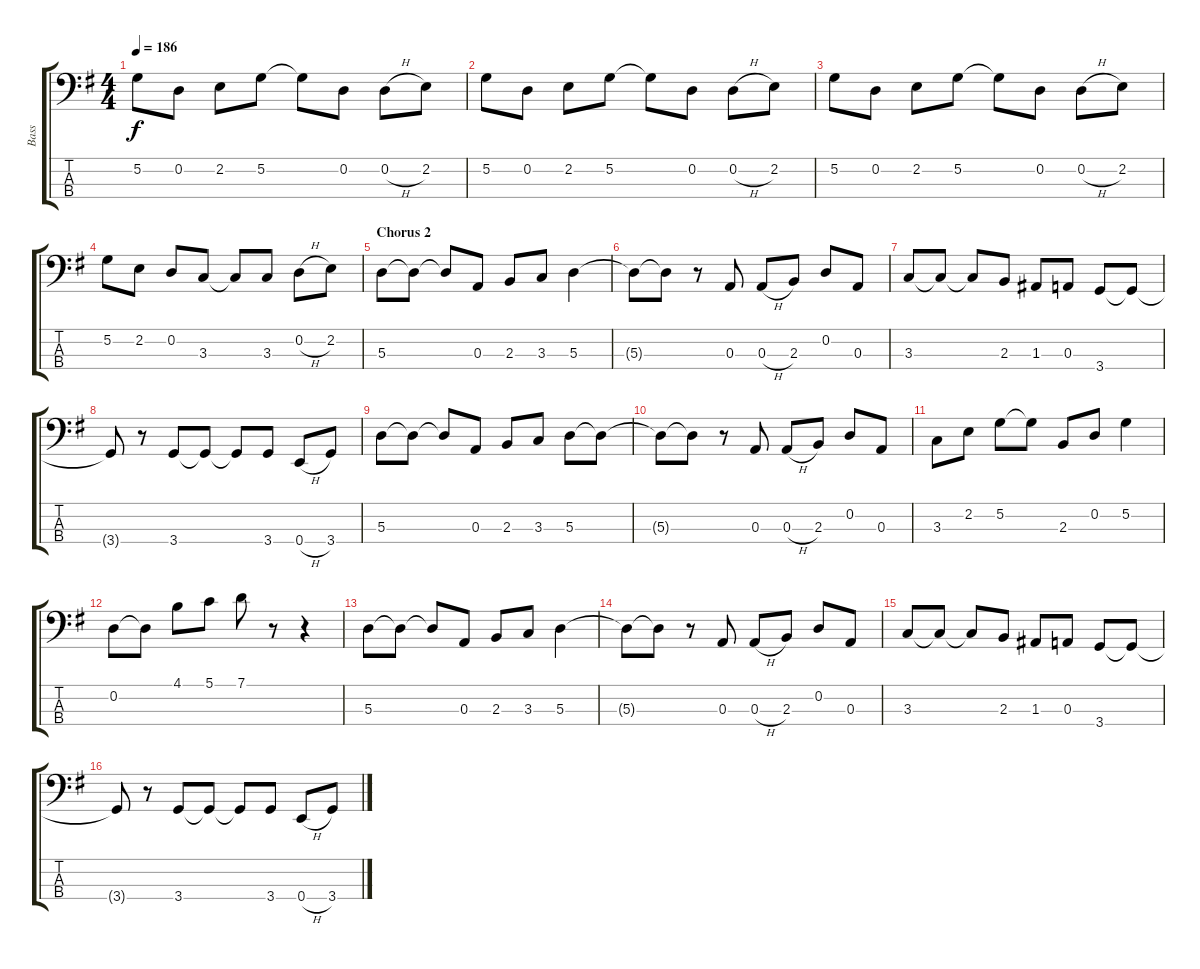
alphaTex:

\track ("Bass" "Bass") {instrument electricbassfinger}
\staff {score tabs}
\tuning (G2 D2 A1 E1) {hide}
\ts (4 4)
\tempo 186
\clef f4
\ks g
5.2.8{dy f} 0.2.8 2.2.8 5.2.8 5.2{t}.8 0.2.8 0.2{h}.8 2.2.8 |
5.2.8 0.2.8 2.2.8 5.2.8 5.2{t}.8 0.2.8 0.2{h}.8 2.2.8 |
5.2.8 0.2.8 2.2.8 5.2.8 5.2{t}.8 0.2.8 0.2{h}.8 2.2.8 |
5.2.8 2.2.8 0.2.8 3.3.8 3.3{t}.8 3.3.8 0.2{h}.8 2.2.8 |
\section ("" "Chorus 2")
5.3.8 5.3{t}.8 5.3{t}.8 0.3.8 2.3.8 3.3.8 5.3.4 |
5.3{t}.8 5.3{t}.8 r.8 0.3.8 0.3{h}.8 2.3.8 0.2.8 0.3.8 |
3.3.8 3.3{t}.8 3.3{t}.8 2.3.8 1.3.8 0.3.8 3.4.8 3.4{t}.8 |
3.4{t}.8 r.8 3.4.8 3.4{t}.8 3.4{t}.8 3.4.8 0.4{h}.8 3.4.8 |
5.3.8 5.3{t}.8 5.3{t}.8 0.3.8 2.3.8 3.3.8 5.3.8 5.3{t}.8 |
5.3{t}.8 5.3{t}.8 r.8 0.3.8 0.3{h}.8 2.3.8 0.2.8 0.3.8 |
3.3.8 2.2.8 5.2.8 5.2{t}.8 2.3.8 0.2.8 5.2.4 |
0.2.8 0.2{t}.8 4.1.8 5.1.8 7.1.8 r.8 r.4 |
5.3.8 5.3{t}.8 5.3{t}.8 0.3.8 2.3.8 3.3.8 5.3.4 |
5.3{t}.8 5.3{t}.8 r.8 0.3.8 0.3{h}.8 2.3.8 0.2.8 0.3.8 |
3.3.8 3.3{t}.8 3.3{t}.8 2.3.8 1.3.8 0.3.8 3.4.8 3.4{t}.8 |
3.4{t}.8 r.8 3.4.8 3.4{t}.8 3.4{t}.8 3.4.8 0.4{h}.8 3.4.8
